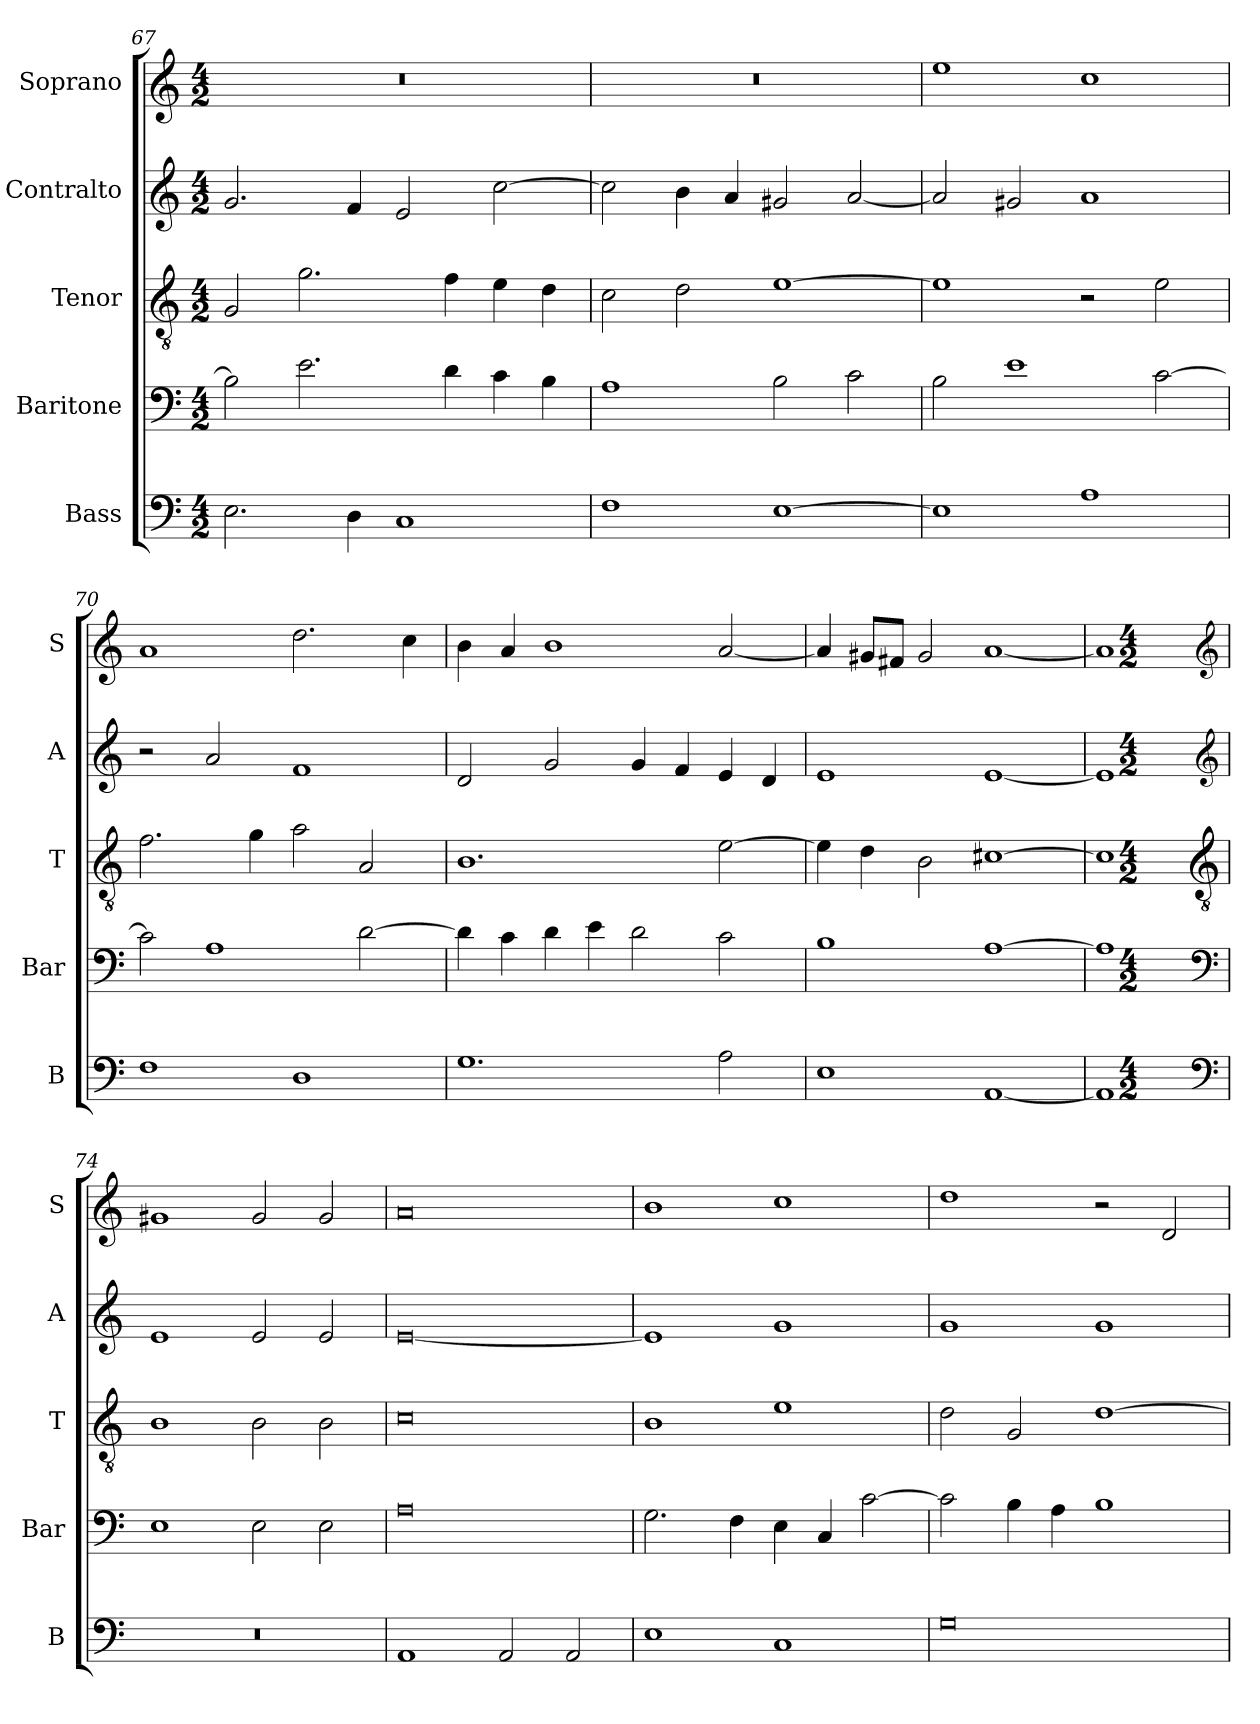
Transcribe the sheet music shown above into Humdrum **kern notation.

**kern	**kern	**kern	**kern	**kern
*part5	*part4	*part3	*part2	*part1
*staff5	*staff4	*staff3	*staff2	*staff1
*I"Bass	*I"Baritone	*I"Tenor	*I"Contralto	*I"Soprano
*I'B	*I'Bar	*I'T	*I'A	*I'S
*clefF4	*clefF4	*clefGv2	*clefG2	*clefG2
*k[]	*k[]	*k[]	*k[]	*k[]
*A:aeo	*A:aeo	*A:aeo	*A:aeo	*A:aeo
*M4/2	*M4/2	*M4/2	*M4/2	*M4/2
=67	=67	=67	=67	=67
2.E	2B]	2G	2.g	0r
.	2.e	2.g	.	.
4D	.	.	4f	.
1C	.	.	2e	.
.	4d	4f	.	.
.	4c	4e	[2cc	.
.	4B	4d	.	.
=68	=68	=68	=68	=68
1F	1A	2c	2cc]	0r
.	.	2d	4b	.
.	.	.	4a	.
[1E	2B	[1e	2g#X	.
.	2c	.	[2a	.
=69	=69	=69	=69	=69
1E]	2B	1e]	2a]	1ee
.	1e	.	2g#X	.
1A	.	2r	1a	1cc
.	[2c	2e	.	.
=70	=70	=70	=70	=70
1F	2c]	2.f	2r	1a
.	1A	.	2a	.
.	.	4g	.	.
1D	.	2a	1f	2.dd
.	[2d	2A	.	.
.	.	.	.	4cc
=71	=71	=71	=71	=71
1.G	4d]	1.B	2d	4b
.	4c	.	.	4a
.	4d	.	2g	1b
.	4e	.	.	.
.	2d	.	4g	.
.	.	.	4f	.
2A	2c	[2e	4e	[2a
.	.	.	4d	.
=72	=72	=72	=72	=72
1E	1B	4e]	1e	4a]
.	.	4d	.	8g#X/L
.	.	.	.	8f#X/J
.	.	2B	.	2g#
[1AA	[1A	[1c#X	[1e	[1a
=73	=73	=73	=73	=73
1AA]	1A]	1c#]	1e]	1a]
*clefF4	*clefF4	*clefGv2	*clefG2	*clefG2
*k[]	*k[]	*k[]	*k[]	*k[]
*A:aeo	*A:aeo	*A:aeo	*A:aeo	*A:aeo
*M4/2	*M4/2	*M4/2	*M4/2	*M4/2
=74	=74	=74	=74	=74
0r	1E	1B	1e	1g#X
.	2E	2B	2e	2g#
.	2E	2B	2e	2g#
=75	=75	=75	=75	=75
1AA	0A	0c	[0e	0a
2AA	.	.	.	.
2AA	.	.	.	.
=76	=76	=76	=76	=76
1E	2.G	1B	1e]	1b
.	4F	.	.	.
1C	4E	1e	1g	1cc
.	4C	.	.	.
.	[2c	.	.	.
=77	=77	=77	=77	=77
0G	2c]	2d	1g	1dd
.	4B	2G	.	.
.	4A	.	.	.
.	1B	[1d	1g	2r
.	.	.	.	2d
=	=	=	=	=
*-	*-	*-	*-	*-
